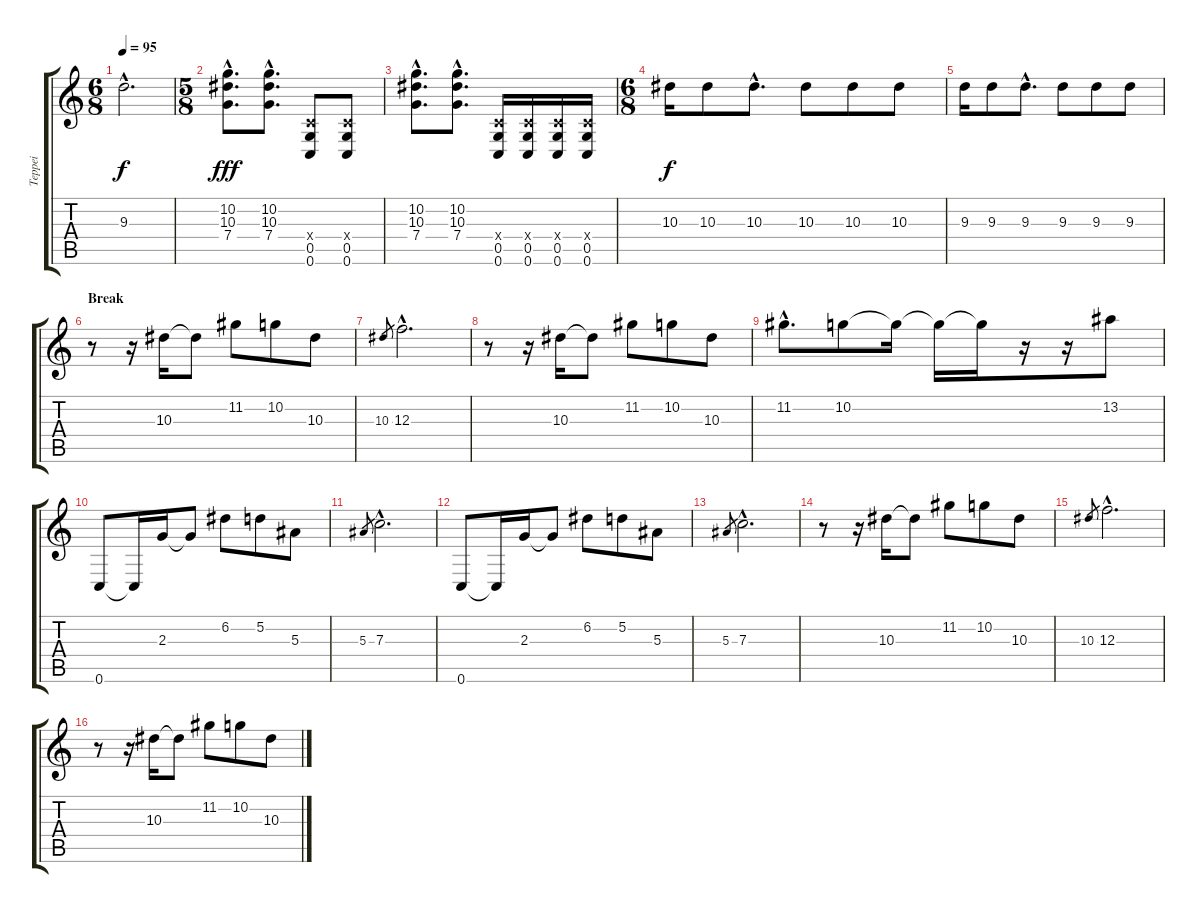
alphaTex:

\track ("Teppei" "Teppei") {instrument overdrivenguitar}
\staff {score tabs}
\tuning (D4 A3 F3 C3 G2 C2) {hide}
\ts (6 8)
\tempo 95
\clef g2
\ks c
9.3{hac}.2{d dy f} |
\ts (5 8)
(10.2{hac} 10.3{hac} 7.4{hac}).8{d dy fff} (10.2{hac} 10.3{hac} 7.4{hac}).8{d} (0.4{x} 0.5 0.6).8 (0.4{x} 0.5 0.6).8 |
(10.2{hac} 10.3{hac} 7.4{hac}).8{d} (10.2{hac} 10.3{hac} 7.4{hac}).8{d} (0.4{x} 0.5 0.6).16 (0.4{x} 0.5 0.6).16 (0.4{x} 0.5 0.6).16 (0.4{x} 0.5 0.6).16 |
\ts (6 8)
10.3.16{dy f} 10.3.8 10.3{hac}.8{d} 10.3.8 10.3.8 10.3.8 |
9.3.16 9.3.8 9.3{hac}.8{d} 9.3.8 9.3.8 9.3.8 |
\section ("" "Break")
r.8 r.16 10.3.16 10.3{t}.8 11.2.8 10.2.8 10.3.8 |
10.3.8{gr} 12.3{hac}.2{d} |
r.8 r.16 10.3.16 10.3{t}.8 11.2.8 10.2.8 10.3.8 |
11.2{hac}.8{d} 10.2.8 10.2{t}.16 10.2{t}.16 10.2{t}.16 r.16 r.16 13.2.8 |
0.6.8 0.6{t}.16 2.3.16 2.3{t}.8 6.2.8 5.2.8 5.3.8 |
5.3.8{gr} 7.3{hac}.2{d} |
0.6.8 0.6{t}.16 2.3.16 2.3{t}.8 6.2.8 5.2.8 5.3.8 |
5.3.8{gr} 7.3{hac}.2{d} |
r.8 r.16 10.3.16 10.3{t}.8 11.2.8 10.2.8 10.3.8 |
10.3.8{gr} 12.3{hac}.2{d} |
r.8 r.16 10.3.16 10.3{t}.8 11.2.8 10.2.8 10.3.8
